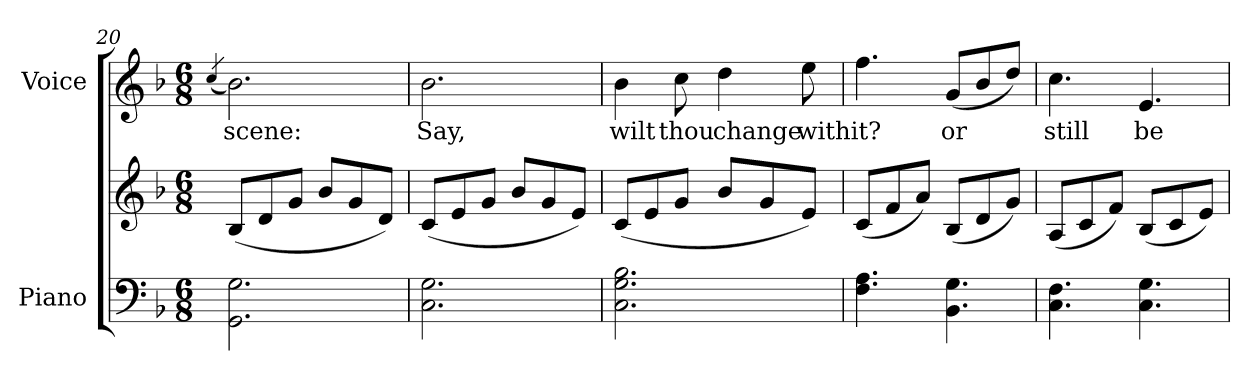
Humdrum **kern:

**kern	**kern	**kern	**text
*part2	*part2	*part1	*part1
*staff3	*staff2	*staff1	*staff1
*I"Piano	*	*I"Voice	*
*I'Pno	*	*	*
*clefF4	*clefG2	*clefG2	*
*k[b-]	*k[b-]	*k[b-]	*
*M6/8	*M6/8	*M6/8	*
=20	=20	=20	=20
.	.	(4qcc/	.
2.GG\ 2.G\	(8B-/L	2.b-\)	scene:
.	8d/	.	.
.	8g/J	.	.
.	8b-/L	.	.
.	8g/	.	.
.	8d/J)	.	.
=21	=21	=21	=21
2.C\ 2.G\	(8c/L	2.b-\	Say,
.	8e/	.	.
.	8g/J	.	.
.	8b-/L	.	.
.	8g/	.	.
.	8e/J)	.	.
=22	=22	=22	=22
2.C\ 2.G\ 2.B-\	(8c/L	4b-\	wilt
.	8e/	.	.
.	8g/J	8cc\	thou
.	8b-/L	4dd\	change
.	8g/	.	.
.	8e/J)	8ee\	with
=23	=23	=23	=23
4.F\ 4.A\	(8c/L	4.ff\	it?
.	8f/	.	.
.	8a/J)	.	.
4.BB-\ 4.G\	(8B-/L	(8g/L	or
.	8d/	8b-/	.
.	8g/J)	8dd/J)	.
=24	=24	=24	=24
4.C\ 4.F\	(8A/L	4.cc\	still
.	8c/	.	.
.	8f/J)	.	.
4.C\ 4.G\	(8B-/L	4.e/	be
.	8c/	.	.
.	8e/J)	.	.
=	=	=	=
*-	*-	*-	*-
